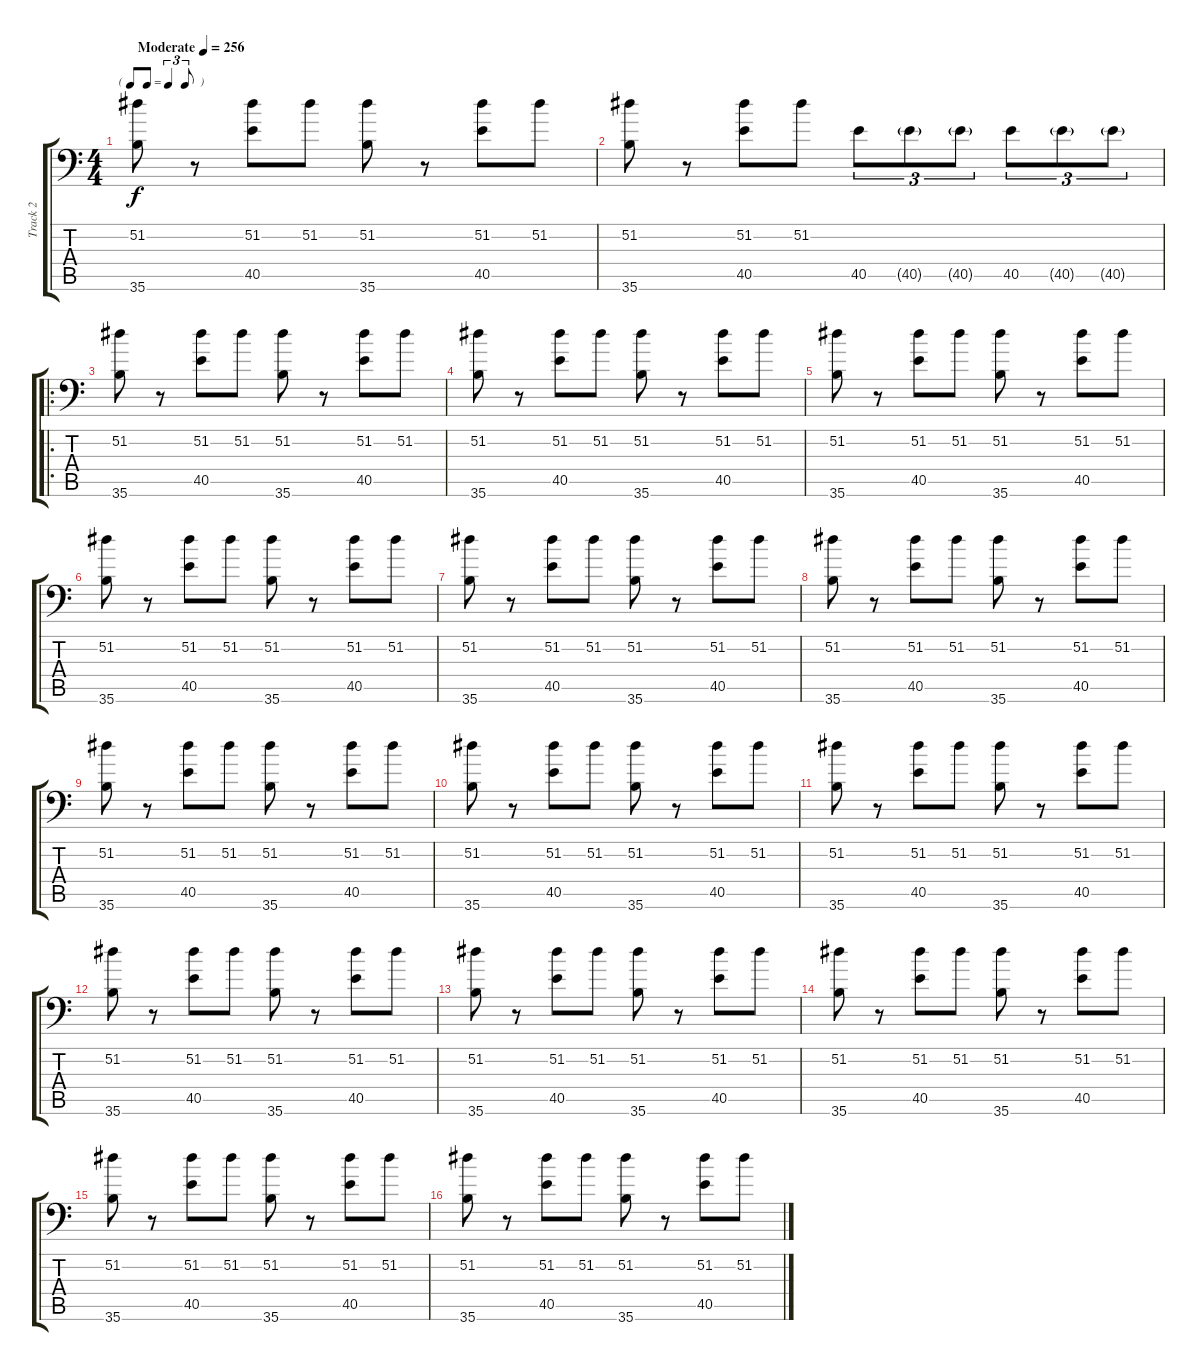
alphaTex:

\track ("Track 2" "Track 2") {instrument acousticgrandpiano}
\staff {score tabs}
\tuning (C-1 C-1 C-1 C-1 C-1 C-1) {hide}
\ts (4 4)
\tf triplet8th
\tempo (256 "Moderate")
\clef f4
\ks c
(51.2 35.6).8{dy f instrument acousticgrandpiano} r.8 (51.2 40.5).8 51.2.8 (51.2 35.6).8 r.8 (51.2 40.5).8 51.2.8 |
(51.2 35.6).8 r.8 (51.2 40.5).8 51.2.8 40.5.8{tu (3 2)} 40.5{g}.8{tu (3 2)} 40.5{g}.8{tu (3 2)} 40.5.8{tu (3 2)} 40.5{g}.8{tu (3 2)} 40.5{g}.8{tu (3 2)} |
\ro
(51.2 35.6).8 r.8 (51.2 40.5).8 51.2.8 (51.2 35.6).8 r.8 (51.2 40.5).8 51.2.8 |
(51.2 35.6).8 r.8 (51.2 40.5).8 51.2.8 (51.2 35.6).8 r.8 (51.2 40.5).8 51.2.8 |
(51.2 35.6).8 r.8 (51.2 40.5).8 51.2.8 (51.2 35.6).8 r.8 (51.2 40.5).8 51.2.8 |
(51.2 35.6).8 r.8 (51.2 40.5).8 51.2.8 (51.2 35.6).8 r.8 (51.2 40.5).8 51.2.8 |
(51.2 35.6).8 r.8 (51.2 40.5).8 51.2.8 (51.2 35.6).8 r.8 (51.2 40.5).8 51.2.8 |
(51.2 35.6).8 r.8 (51.2 40.5).8 51.2.8 (51.2 35.6).8 r.8 (51.2 40.5).8 51.2.8 |
(51.2 35.6).8 r.8 (51.2 40.5).8 51.2.8 (51.2 35.6).8 r.8 (51.2 40.5).8 51.2.8 |
(51.2 35.6).8 r.8 (51.2 40.5).8 51.2.8 (51.2 35.6).8 r.8 (51.2 40.5).8 51.2.8 |
(51.2 35.6).8 r.8 (51.2 40.5).8 51.2.8 (51.2 35.6).8 r.8 (51.2 40.5).8 51.2.8 |
(51.2 35.6).8 r.8 (51.2 40.5).8 51.2.8 (51.2 35.6).8 r.8 (51.2 40.5).8 51.2.8 |
(51.2 35.6).8 r.8 (51.2 40.5).8 51.2.8 (51.2 35.6).8 r.8 (51.2 40.5).8 51.2.8 |
(51.2 35.6).8 r.8 (51.2 40.5).8 51.2.8 (51.2 35.6).8 r.8 (51.2 40.5).8 51.2.8 |
(51.2 35.6).8 r.8 (51.2 40.5).8 51.2.8 (51.2 35.6).8 r.8 (51.2 40.5).8 51.2.8 |
(51.2 35.6).8 r.8 (51.2 40.5).8 51.2.8 (51.2 35.6).8 r.8 (51.2 40.5).8 51.2.8
